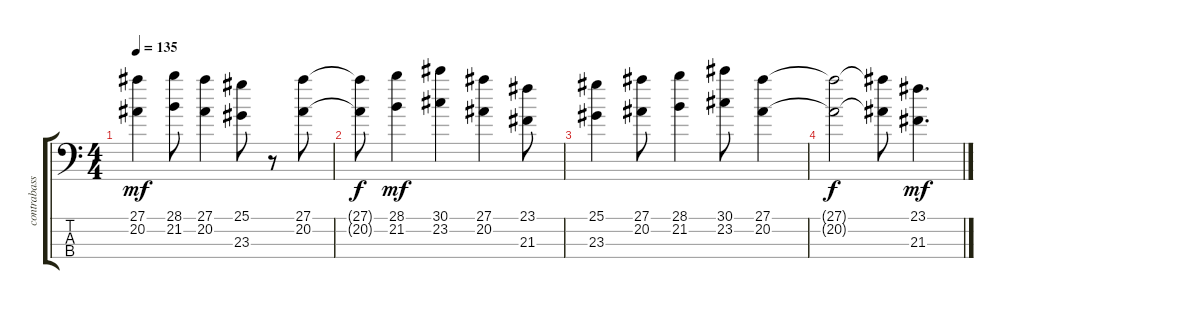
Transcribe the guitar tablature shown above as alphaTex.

\track ("contrabass" "contrabass") {instrument contrabass}
\staff {score tabs}
\tuning (G2 D2 A1 E1) {hide}
\ts (4 4)
\tempo 135
\clef f4
\ks c
(27.1 20.2).4{dy mf} (28.1 21.2).8 (27.1 20.2).4 (25.1 23.3).8 r.8 (27.1 20.2).8 |
(27.1{t} 20.2{t}).8{dy f} (28.1 21.2).4{dy mf} (30.1 23.2).4 (27.1 20.2).4 (23.1 21.3).8 |
(25.1 23.3).4 (27.1 20.2).8 (28.1 21.2).4 (30.1 23.2).8 (27.1 20.2).4 |
(27.1{t} 20.2{t}).2{dy f} (27.1{t} 20.2{t}).8 (23.1 21.3).4{d dy mf}
